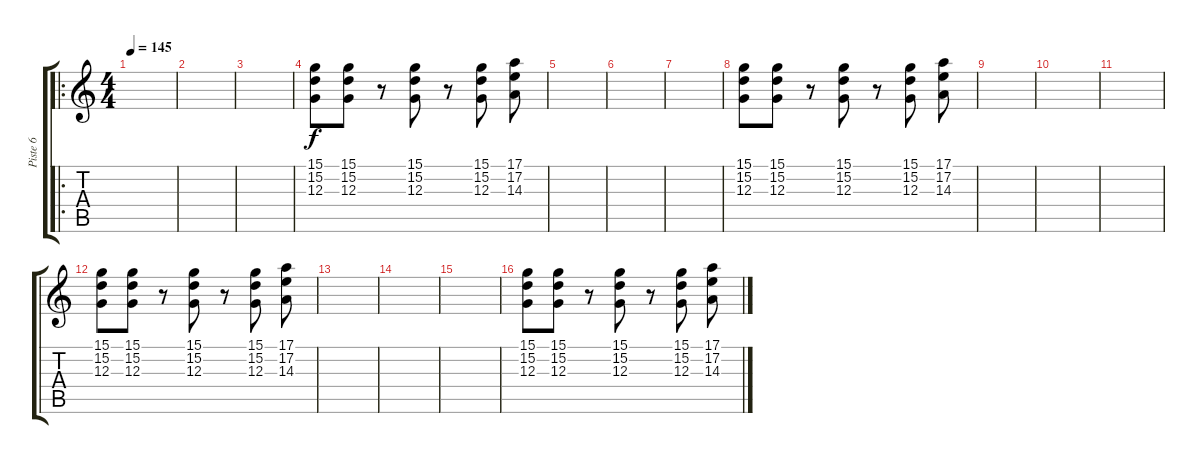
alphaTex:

\track ("Piste 6" "Piste 6") {instrument celesta}
\staff {score tabs}
\tuning (E4 B3 G3 D3 A2 E2) {hide}
\ro
\ts (4 4)
\tempo 145
\clef g2
\ks c
|
|
|
(15.1 15.2 12.3).8 (15.1 15.2 12.3).8 r.8 (15.1 15.2 12.3).8 r.8 (15.1 15.2 12.3).8 (17.1 17.2 14.3).8 |
|
|
|
(15.1 15.2 12.3).8 (15.1 15.2 12.3).8 r.8 (15.1 15.2 12.3).8 r.8 (15.1 15.2 12.3).8 (17.1 17.2 14.3).8 |
|
|
|
(15.1 15.2 12.3).8 (15.1 15.2 12.3).8 r.8 (15.1 15.2 12.3).8 r.8 (15.1 15.2 12.3).8 (17.1 17.2 14.3).8 |
|
|
|
(15.1 15.2 12.3).8 (15.1 15.2 12.3).8 r.8 (15.1 15.2 12.3).8 r.8 (15.1 15.2 12.3).8 (17.1 17.2 14.3).8
